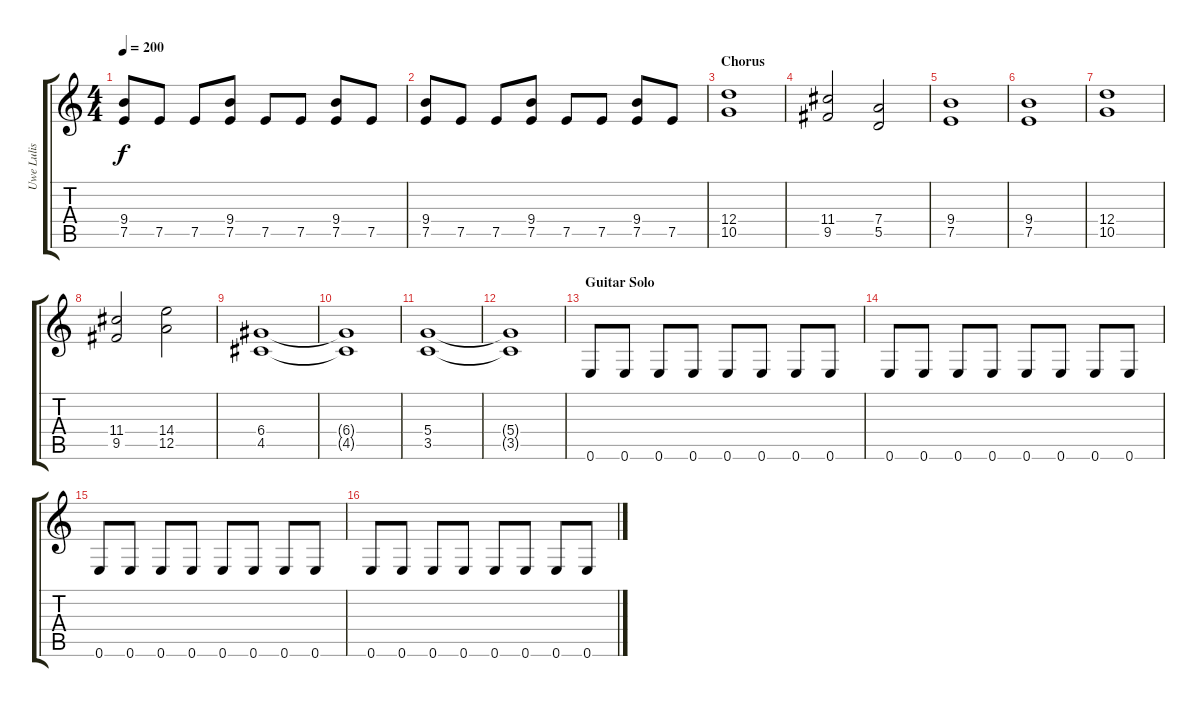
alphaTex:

\track ("Uwe Lulis (Rhythm Guitar)" "Uwe Lulis ") {instrument distortionguitar}
\staff {score tabs}
\tuning (E4 B3 G3 D3 A2 E2) {hide}
\ts (4 4)
\tempo 200
\clef g2
\ks c
(9.4 7.5).8{dy f} 7.5.8 7.5.8 (9.4 7.5).8 7.5.8 7.5.8 (9.4 7.5).8 7.5.8 |
(9.4 7.5).8 7.5.8 7.5.8 (9.4 7.5).8 7.5.8 7.5.8 (9.4 7.5).8 7.5.8 |
\section ("" "Chorus")
(12.4 10.5).1 |
(11.4 9.5).2 (7.4 5.5).2 |
(9.4 7.5).1 |
(9.4 7.5).1 |
(12.4 10.5).1 |
(11.4 9.5).2 (14.4 12.5).2 |
(6.4 4.5).1 |
(6.4{t} 4.5{t}).1 |
(5.4 3.5).1 |
(5.4{t} 3.5{t}).1 |
\section ("" "Guitar Solo")
0.6.8{volume 13} 0.6.8 0.6.8 0.6.8 0.6.8 0.6.8 0.6.8 0.6.8 |
0.6.8 0.6.8 0.6.8 0.6.8 0.6.8 0.6.8 0.6.8 0.6.8 |
0.6.8 0.6.8 0.6.8 0.6.8 0.6.8 0.6.8 0.6.8 0.6.8 |
0.6.8 0.6.8 0.6.8 0.6.8 0.6.8 0.6.8 0.6.8 0.6.8
